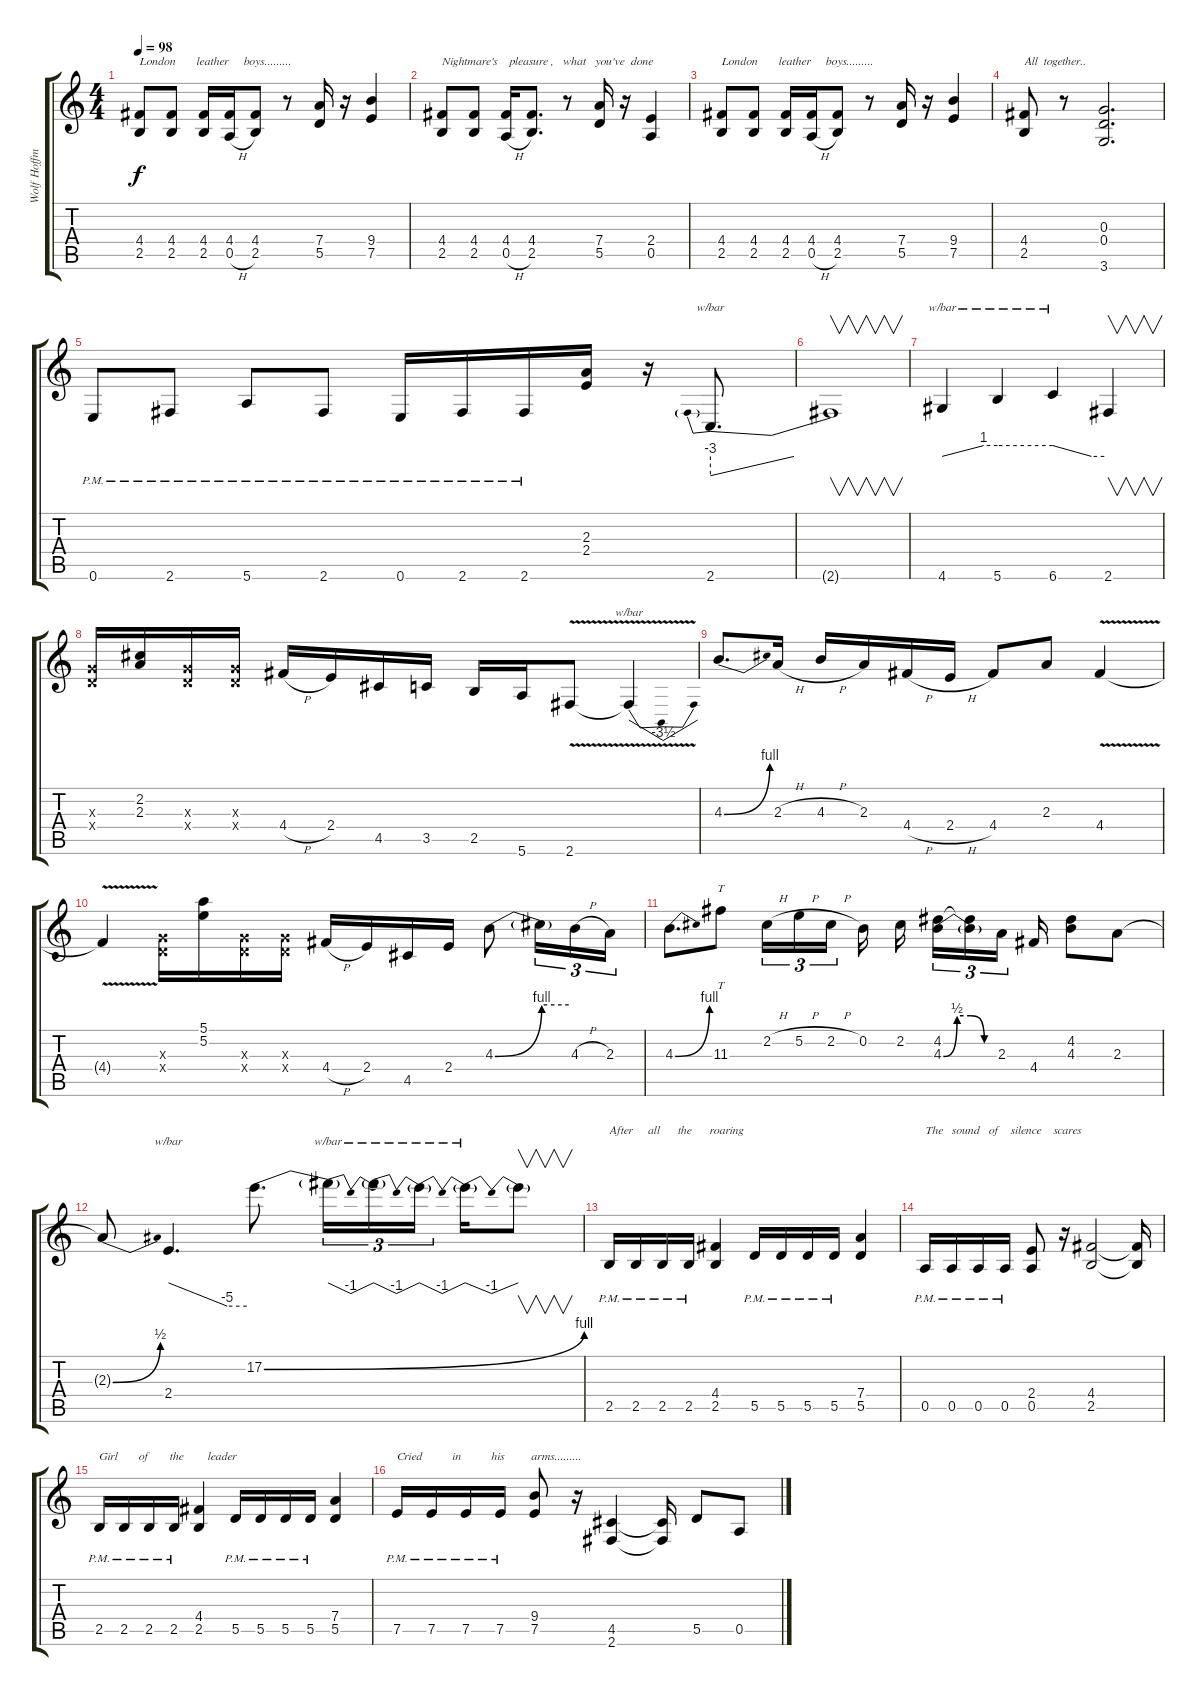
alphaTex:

\track ("Wolf Hoffmann" "Wolf Hoffm") {instrument distortionguitar}
\staff {score tabs}
\tuning (E4 B3 G3 D3 A2 E2) {hide}
\ts (4 4)
\tempo 98
\clef g2
\ks c
(4.4 2.5).8{txt "London       leather     boys........." dy f} (4.4 2.5).8 (4.4 2.5).16 (4.4 0.5{h}).16 (4.4 2.5).8 r.8 (7.4 5.5).16 r.16 (9.4 7.5).4 |
(4.4 2.5).8{txt "Nightmare's    pleasure ,   what   you've  done"} (4.4 2.5).8 (4.4 0.5{h}).16 (4.4 2.5).8{d} r.8 (7.4 5.5).16 r.16 (2.4 0.5).4 |
(4.4 2.5).8{txt "London       leather     boys........."} (4.4 2.5).8 (4.4 2.5).16 (4.4 0.5{h}).16 (4.4 2.5).8 r.8 (7.4 5.5).16 r.16 (9.4 7.5).4 |
(4.4 2.5).8{txt "All  together.."} r.8 (0.3 0.4 3.6).2{d} |
0.6{pm}.8 2.6{pm}.8 5.6{pm}.8 2.6{pm}.8 0.6{pm}.16 2.6{pm}.16 2.6{pm}.16 (2.3 2.4).16 r.16 2.6.8{d tbe (predivedive default 0 -12 60 0)} |
2.6{t}.1{v} |
4.6.4{tbe (custom default 0 0 45 4 60 4)} 5.6.4{tbe (hold default 0 4 60 4)} 6.6.4{tbe (custom default 0 4 45 0 60 0)} 2.6.4{v} |
(0.3{x} 0.4{x}).16 (2.2 2.3).16 (0.3{x} 0.4{x}).16 (0.3{x} 0.4{x}).16 4.4{h}.16 2.4.16 4.5.16 3.5.16 2.5.16 5.6.16 2.6{v}.8 2.6{v t}.4{tbe (dip default 0 0 30 -14 60 0)} |
4.3{be (bend 0 0 60 4)}.8{d} 2.3{h}.16 4.3{h}.16 2.3.16 4.4{h}.16 2.4{h}.16 4.4.8 2.3.8 4.4{v}.4 |
4.4{v t}.4 (0.3{x} 0.4{x}).16 (5.1 5.2).16 (0.3{x} 0.4{x}).16 (0.3{x} 0.4{x}).16 4.4{h}.16 2.4.16 4.5.16 2.4.16 4.3{be (bend 0 0 60 4)}.8 4.3{be (hold 0 4 60 4) t}.16{tu (3 2)} 4.3{h}.16{tu (3 2)} 2.3.16{tu (3 2)} |
4.3{be (bend 0 0 60 4)}.8{d} 11.3.8{tt} 2.2{h}.16{tu (3 2)} 5.2{h}.16{tu (3 2)} 2.2{h}.16{tu (3 2)} 0.2.16 2.2.16 (4.2 4.3{be (custom 0 0 15 2 30 2 45 0 60 0)}).16{tu (3 2)} (4.2{t} 4.3{t}).16{tu (3 2)} 2.3.16{tu (3 2)} 4.4.16 (4.2 4.3).8 2.3.8 |
2.3{be (bend 0 0 60 2) t}.8 2.4.4{d tbe (custom default 0 0 45 -20 60 -20)} 17.2{be (bend 0 0 60 4)}.8{d} 17.2{t}.16{tu (3 2) tbe (dip default 0 0 30 -4 60 0)} 17.2{t}.16{tu (3 2) tbe (dip default 0 0 30 -4 60 0)} 17.2{t}.16{tu (3 2) tbe (dip default 0 0 30 -4 60 0)} 17.2{t}.16{tbe (dip default 0 0 30 -4 60 0)} 17.2{t}.8{v} |
2.5{pm}.16{txt "After     all      the      roaring"} 2.5{pm}.16 2.5{pm}.16 2.5{pm}.16 (4.4 2.5).4 5.5{pm}.16 5.5{pm}.16 5.5{pm}.16 5.5{pm}.16 (7.4 5.5).4 |
0.5{pm}.16{txt "The   sound   of    silence    scares"} 0.5{pm}.16 0.5{pm}.16 0.5{pm}.16 (2.4 0.5).8 r.16 (4.4 2.5).2 (4.4{t} 2.5{t}).16 |
2.5{pm}.16{txt "Girl       of       the        leader"} 2.5{pm}.16 2.5{pm}.16 2.5{pm}.16 (4.4 2.5).4 5.5{pm}.16 5.5{pm}.16 5.5{pm}.16 5.5{pm}.16 (7.4 5.5).4 |
7.5{pm}.16{txt "Cried          in          his         arms........."} 7.5{pm}.16 7.5{pm}.16 7.5{pm}.16 (9.4 7.5).8 r.16 (4.5 2.6).4 (4.5{t} 2.6{t}).16 5.5.8 0.5.8
